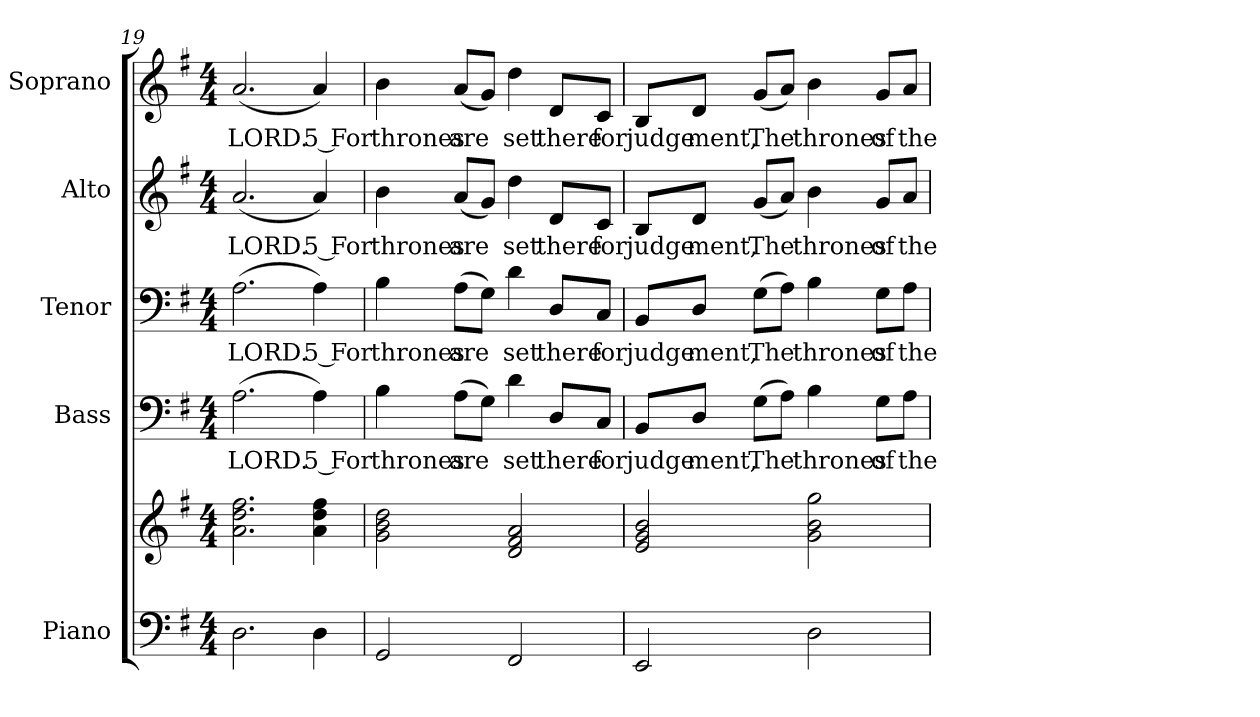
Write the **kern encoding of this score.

**kern	**kern	**kern	**text	**kern	**text	**kern	**text	**kern	**text
*part5	*part5	*part4	*part4	*part3	*part3	*part2	*part2	*part1	*part1
*staff6	*staff5	*staff4	*staff4	*staff3	*staff3	*staff2	*staff2	*staff1	*staff1
*I"Piano	*	*I"Bass	*	*I"Tenor	*	*I"Alto	*	*I"Soprano	*
*I'Pno.	*	*I'B.	*	*I'T.	*	*I'A.	*	*I'S.	*
*clefF4	*clefG2	*clefF4	*	*clefF4	*	*clefG2	*	*clefG2	*
*k[f#]	*k[f#]	*k[f#]	*	*k[f#]	*	*k[f#]	*	*k[f#]	*
*G:	*G:	*G:	*	*G:	*	*G:	*	*G:	*
*M4/4	*M4/4	*M4/4	*	*M4/4	*	*M4/4	*	*M4/4	*
=19	=19	=19	=19	=19	=19	=19	=19	=19	=19
!	!	!	!LO:LY:b:color=#000000	!	!	!	!	!	!
!	!	!	!	!	!LO:LY:b:color=#000000	!	!	!	!
!	!	!	!	!	!	!	!LO:LY:b:color=#000000	!	!
!	!	!	!	!	!	!	!	!	!LO:LY:b:color=#000000
2.Di\	2.ai\ 2.ddi 2.ff#i	(2.Ai\	LORD.	(2.Ai\	LORD.	(2.ai/	LORD.	(2.ai/	LORD.
!	!	!	!LO:LY:b:color=#000000	!	!	!	!	!	!
!	!	!	!	!	!LO:LY:b:color=#000000	!	!	!	!
!	!	!	!	!	!	!	!LO:LY:b:color=#000000	!	!
!	!	!	!	!	!	!	!	!	!LO:LY:b:color=#000000
4Di\	4ai\ 4ddi 4ff#i	4Ai\)	5 For	4Ai\)	5 For	4ai/)	5 For	4ai/)	5 For
!!LO:PB:g=z
=20	=20	=20	=20	=20	=20	=20	=20	=20	=20
!	!	!	!LO:LY:b:color=#000000	!	!	!	!	!	!
!	!	!	!	!	!LO:LY:b:color=#000000	!	!	!	!
!	!	!	!	!	!	!	!LO:LY:b:color=#000000	!	!
!	!	!	!	!	!	!	!	!	!LO:LY:b:color=#000000
2GGi/	2gi\ 2bi 2ddi	4Bi\	thrones	4Bi\	thrones	4bi\	thrones	4bi\	thrones
!	!	!	!LO:LY:b:color=#000000	!	!	!	!	!	!
!	!	!	!	!	!LO:LY:b:color=#000000	!	!	!	!
!	!	!	!	!	!	!	!LO:LY:b:color=#000000	!	!
!	!	!	!	!	!	!	!	!	!LO:LY:b:color=#000000
.	.	(8Ai\L	are	(8Ai\L	are	(8ai/L	are	(8ai/L	are
.	.	8Gi\J)	.	8Gi\J)	.	8gi/J)	.	8gi/J)	.
!	!	!	!LO:LY:b:color=#000000	!	!	!	!	!	!
!	!	!	!	!	!LO:LY:b:color=#000000	!	!	!	!
!	!	!	!	!	!	!	!LO:LY:b:color=#000000	!	!
!	!	!	!	!	!	!	!	!	!LO:LY:b:color=#000000
2FF#i/	2di/ 2f#i 2ai	4di\	set	4di\	set	4ddi\	set	4ddi\	set
!	!	!	!LO:LY:b:color=#000000	!	!	!	!	!	!
!	!	!	!	!	!LO:LY:b:color=#000000	!	!	!	!
!	!	!	!	!	!	!	!LO:LY:b:color=#000000	!	!
!	!	!	!	!	!	!	!	!	!LO:LY:b:color=#000000
.	.	8Di/L	there	8Di/L	there	8di/L	there	8di/L	there
!	!	!	!LO:LY:b:color=#000000	!	!	!	!	!	!
!	!	!	!	!	!LO:LY:b:color=#000000	!	!	!	!
!	!	!	!	!	!	!	!LO:LY:b:color=#000000	!	!
!	!	!	!	!	!	!	!	!	!LO:LY:b:color=#000000
.	.	8Ci/J	for	8Ci/J	for	8ci/J	for	8ci/J	for
=21	=21	=21	=21	=21	=21	=21	=21	=21	=21
!	!	!	!LO:LY:b:color=#000000	!	!	!	!	!	!
!	!	!	!	!	!LO:LY:b:color=#000000	!	!	!	!
!	!	!	!	!	!	!	!LO:LY:b:color=#000000	!	!
!	!	!	!	!	!	!	!	!	!LO:LY:b:color=#000000
2EEi/	2ei/ 2gi 2bi	8BBi/L	judge	8BBi/L	judge	8Bi/L	judge	8Bi/L	judge
!	!	!	!LO:LY:b:color=#000000	!	!	!	!	!	!
!	!	!	!	!	!LO:LY:b:color=#000000	!	!	!	!
!	!	!	!	!	!	!	!LO:LY:b:color=#000000	!	!
!	!	!	!	!	!	!	!	!	!LO:LY:b:color=#000000
.	.	8Di/J	ment,	8Di/J	ment,	8di/J	ment,	8di/J	ment,
!	!	!	!LO:LY:b:color=#000000	!	!	!	!	!	!
!	!	!	!	!	!LO:LY:b:color=#000000	!	!	!	!
!	!	!	!	!	!	!	!LO:LY:b:color=#000000	!	!
!	!	!	!	!	!	!	!	!	!LO:LY:b:color=#000000
.	.	(8Gi\L	The	(8Gi\L	The	(8gi/L	The	(8gi/L	The
.	.	8Ai\J)	.	8Ai\J)	.	8ai/J)	.	8ai/J)	.
!	!	!	!LO:LY:b:color=#000000	!	!	!	!	!	!
!	!	!	!	!	!LO:LY:b:color=#000000	!	!	!	!
!	!	!	!	!	!	!	!LO:LY:b:color=#000000	!	!
!	!	!	!	!	!	!	!	!	!LO:LY:b:color=#000000
2Di\	2gi\ 2bi 2ggi	4Bi\	thrones	4Bi\	thrones	4bi\	thrones	4bi\	thrones
!	!	!	!LO:LY:b:color=#000000	!	!	!	!	!	!
!	!	!	!	!	!LO:LY:b:color=#000000	!	!	!	!
!	!	!	!	!	!	!	!LO:LY:b:color=#000000	!	!
!	!	!	!	!	!	!	!	!	!LO:LY:b:color=#000000
.	.	8Gi\L	of	8Gi\L	of	8gi/L	of	8gi/L	of
!	!	!	!LO:LY:b:color=#000000	!	!	!	!	!	!
!	!	!	!	!	!LO:LY:b:color=#000000	!	!	!	!
!	!	!	!	!	!	!	!LO:LY:b:color=#000000	!	!
!	!	!	!	!	!	!	!	!	!LO:LY:b:color=#000000
.	.	8Ai\J	the	8Ai\J	the	8ai/J	the	8ai/J	the
=	=	=	=	=	=	=	=	=	=
*-	*-	*-	*-	*-	*-	*-	*-	*-	*-
